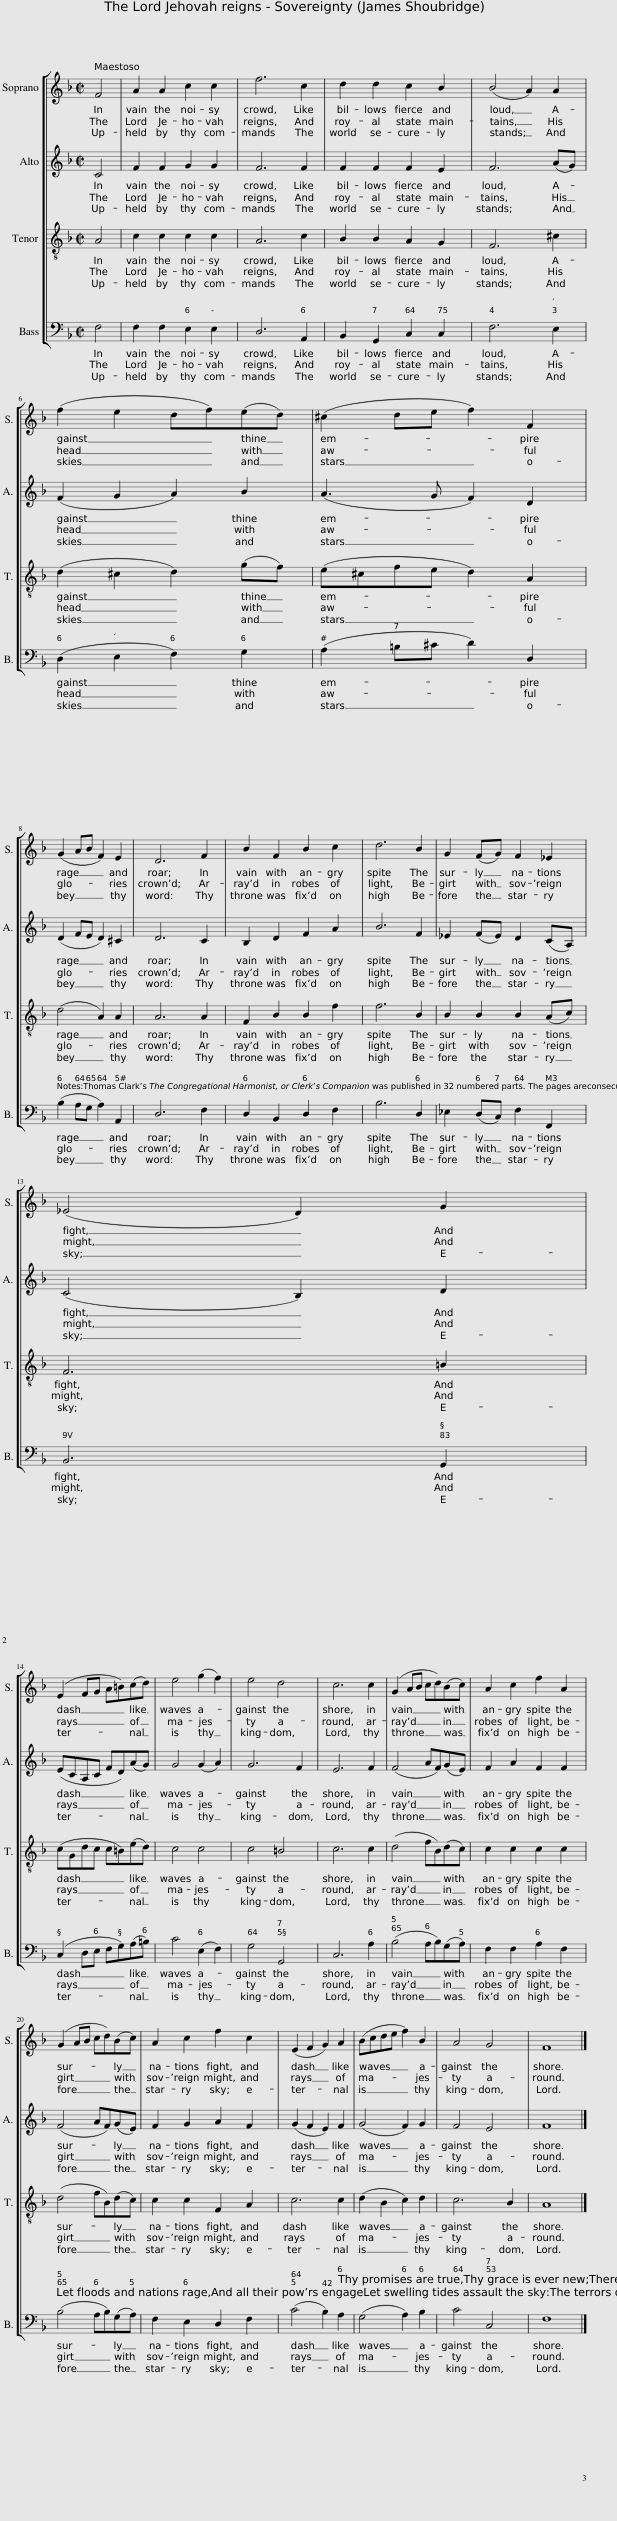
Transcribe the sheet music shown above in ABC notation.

X:1
%%score [ 1 2 3 4 ]
L:1/8
M:2/2
I:linebreak $
K:F
V:1 treble
V:2 treble
V:3 treble-8 transpose=-12
V:4 bass
V:1
 F4 | A2 A2 c2 c2 | f6 c2 | d2 d2 c2 B2 | (B4 A2) A2 |$ %5
 (f2 e2 df)(ed) | (^c2 de f2) F2 |$ (G2 AB F2) E2 | D6 F2 | B2 F2 B2 c2 | %10
 d6 B2 | G2 (FG) F2 _E2 |$ (_E4 D2) G2 |$ (E2 FG A=B)(cd) | e4 (g2 f2) | %15
 e4 d4 | c6 c2 | (G2 AB cd)(Bc) | A2 c2 f2 A2 |$ (G2 AB cd)(Bc) | %20
 A2 c2 f2 c2 | (E2 F2 G2) A2 | (Bcde f2) B2 | A4 G4 | F8 |] %25
V:2
 C4 | F2 F2 G2 G2 | F6 F2 | F2 F2 F2 E2 | F6 (AG) |$ %5
 (F2 G2 A2) B2 | (A3 G F2) D2 |$ (D2 FE D2) ^C2 | D6 C2 | B,2 D2 F2 A2 | %10
 B6 F2 | _E2 (FE) D2 (CA,) |$ (C4 B,2) D2 |$ (ECA,C FD)(AG) | G4 (G2 A2) | %15
 G6 F2 | E6 F2 | (F4 AF)(GE) | F2 A2 F2 F2 |$ (F4 AF)(GE) | %20
 F2 G2 A2 F2 | (G2 F2 E2) F2 | (G4 F2) G2 | F4 E4 | F8 |] %25
V:3
 A4 | c2 c2 c2 c2 | A6 c2 | B2 B2 A2 G2 | F6 ^c2 |$ %5
 (d2 ^c2 d2) (gf) | (e^cfe d2) A2 |$ (d4 A2) A2 | A6 A2 | F2 B2 B2 f2 | %10
 f6 B2 | B2 B2 B2 (Ac) |$ F6 =B2 |$ (cGdc c=B)(ed) | c4 c4 | %15
 c4 =B4 | c6 c2 | (d4 fB)(dc) | c2 c2 c2 c2 |$ (d4 fB)(dc) | %20
 c2 c2 F2 A2 | c6 c2 | (d2 B2 c2) d2 | c6 B2 | A8 |] %25
V:4
 F,4 | F,2 F,2 E,2 E,2 | D,6 A,,2 | B,,2 G,,2 C,2 C,2 | F,6 E,2 |$ %5
 (D,2 E,2 F,2) G,2 | (A,2 =B,^C D2) D,2 |$ (B,2 A,G, A,2) A,,2 | D,6 F,2 | D,2 B,,2 D,2 F,2 | %10
 B,6 D,2 | _E,2 (D,C,) F,2 F,,2 |$ B,,6 G,,2 |$ (C,2 D,E, F,G,)(A,=B,) | C4 (E,2 F,2) | %15
 G,4 G,,4 | C,6 A,2 | (B,4 A,B,)(G,A,) | F,2 F,2 A,2 F,2 |$ (B,4 A,B,)(G,A,) | %20
 F,2 E,2 D,2 F,2 | (C4 B,2) A,2 | (G,4 A,2) B,2 | C4 C,4 | F,8 |] %25
